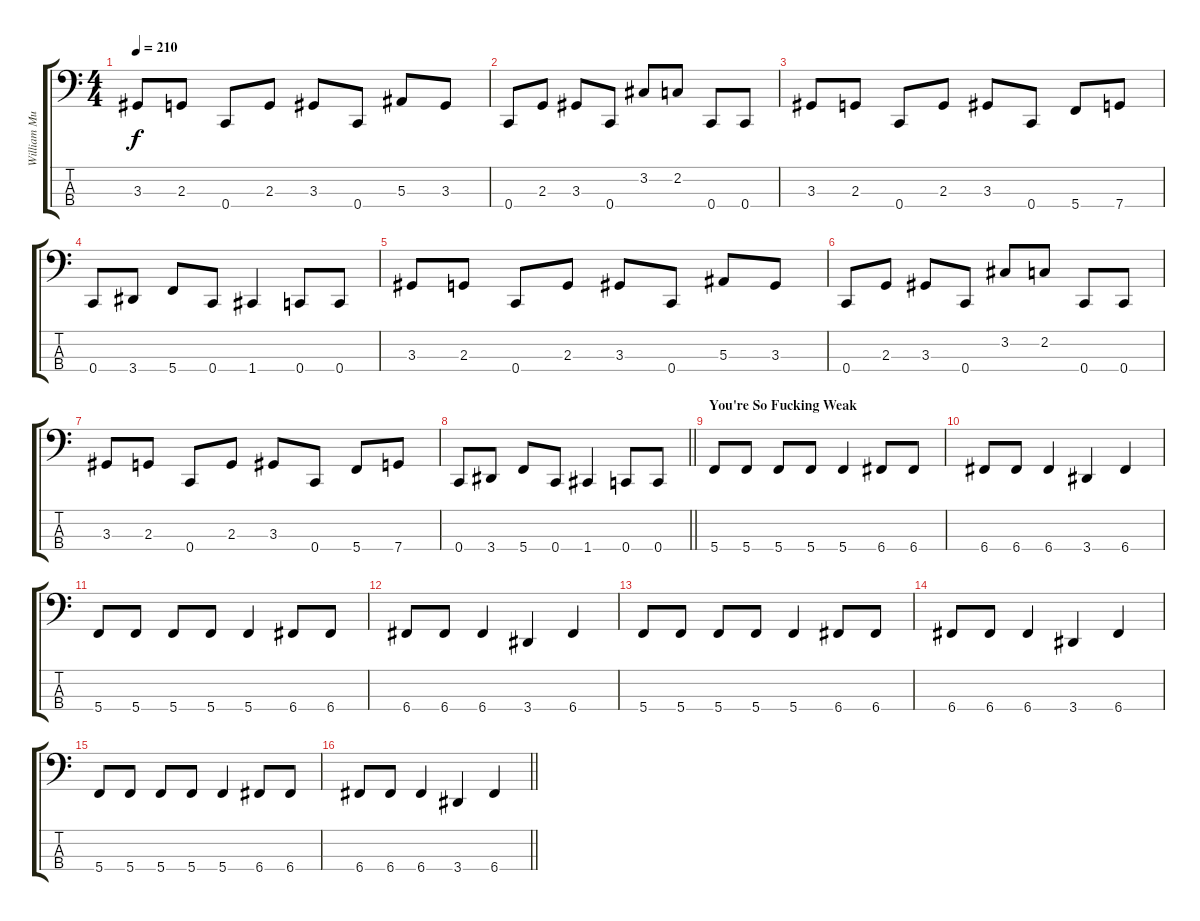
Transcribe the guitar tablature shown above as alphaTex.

\track ("William Murderface (Bass)" "William Mu") {instrument electricbassfinger}
\staff {score tabs}
\tuning (Eb2 Bb1 F1 C1) {hide}
\ts (4 4)
\tempo 210
\clef f4
\ks c
3.3.8{dy f} 2.3.8 0.4.8 2.3.8 3.3.8 0.4.8 5.3.8 3.3.8 |
0.4.8 2.3.8 3.3.8 0.4.8 3.2.8 2.2.8 0.4.8 0.4.8 |
3.3.8 2.3.8 0.4.8 2.3.8 3.3.8 0.4.8 5.4.8 7.4.8 |
0.4.8 3.4.8 5.4.8 0.4.8 1.4.4 0.4.8 0.4.8 |
3.3.8 2.3.8 0.4.8 2.3.8 3.3.8 0.4.8 5.3.8 3.3.8 |
0.4.8 2.3.8 3.3.8 0.4.8 3.2.8 2.2.8 0.4.8 0.4.8 |
3.3.8 2.3.8 0.4.8 2.3.8 3.3.8 0.4.8 5.4.8 7.4.8 |
\barLineRight lightlight
0.4.8 3.4.8 5.4.8 0.4.8 1.4.4 0.4.8 0.4.8 |
\section ("" "You're So Fucking Weak")
5.4.8 5.4.8 5.4.8 5.4.8 5.4.4 6.4.8 6.4.8 |
6.4.8 6.4.8 6.4.4 3.4.4 6.4.4 |
5.4.8 5.4.8 5.4.8 5.4.8 5.4.4 6.4.8 6.4.8 |
6.4.8 6.4.8 6.4.4 3.4.4 6.4.4 |
5.4.8 5.4.8 5.4.8 5.4.8 5.4.4 6.4.8 6.4.8 |
6.4.8 6.4.8 6.4.4 3.4.4 6.4.4 |
5.4.8 5.4.8 5.4.8 5.4.8 5.4.4 6.4.8 6.4.8 |
\barLineRight lightlight
6.4.8 6.4.8 6.4.4 3.4.4 6.4.4
